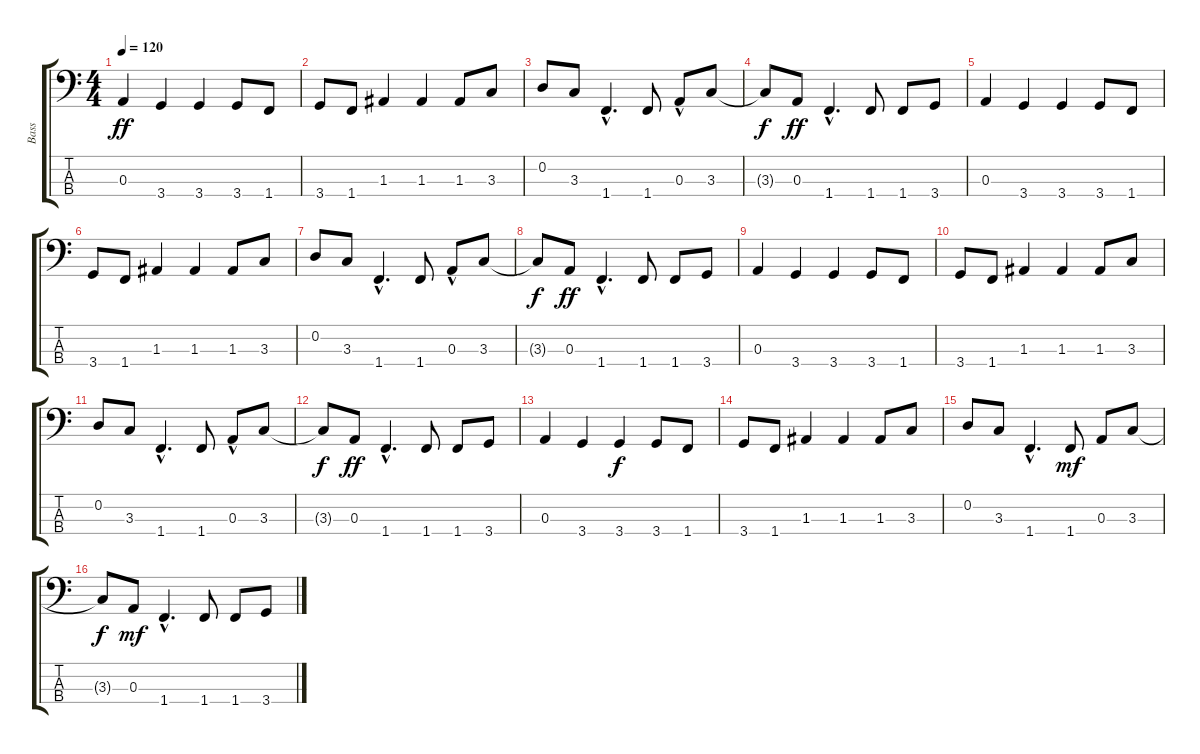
\track ("Bass" "Bass") {instrument electricbasspick}
\staff {score tabs}
\tuning (G2 D2 A1 E1) {hide}
\ts (4 4)
\tempo 120
\clef f4
\ks c
0.3.4{dy ff} 3.4.4 3.4.4 3.4.8 1.4.8 |
3.4.8 1.4.8 1.3.4 1.3.4 1.3.8 3.3.8 |
0.2.8 3.3.8 1.4{hac}.4{d} 1.4.8 0.3{hac}.8 3.3.8 |
3.3{t}.8{dy f} 0.3.8{dy ff} 1.4{hac}.4{d} 1.4.8 1.4.8 3.4.8 |
0.3.4 3.4.4 3.4.4 3.4.8 1.4.8 |
3.4.8 1.4.8 1.3.4 1.3.4 1.3.8 3.3.8 |
0.2.8 3.3.8 1.4{hac}.4{d} 1.4.8 0.3{hac}.8 3.3.8 |
3.3{t}.8{dy f} 0.3.8{dy ff} 1.4{hac}.4{d} 1.4.8 1.4.8 3.4.8 |
0.3.4 3.4.4 3.4.4 3.4.8 1.4.8 |
3.4.8 1.4.8 1.3.4 1.3.4 1.3.8 3.3.8 |
0.2.8 3.3.8 1.4{hac}.4{d} 1.4.8 0.3{hac}.8 3.3.8 |
3.3{t}.8{dy f} 0.3.8{dy ff} 1.4{hac}.4{d} 1.4.8 1.4.8 3.4.8 |
0.3.4 3.4.4 3.4.4{dy f} 3.4.8 1.4.8 |
3.4.8 1.4.8 1.3.4 1.3.4 1.3.8 3.3.8 |
0.2.8 3.3.8 1.4{hac}.4{d} 1.4.8{dy mf} 0.3.8 3.3.8 |
3.3{t}.8{dy f} 0.3.8{dy mf} 1.4{hac}.4{d} 1.4.8 1.4.8 3.4.8
